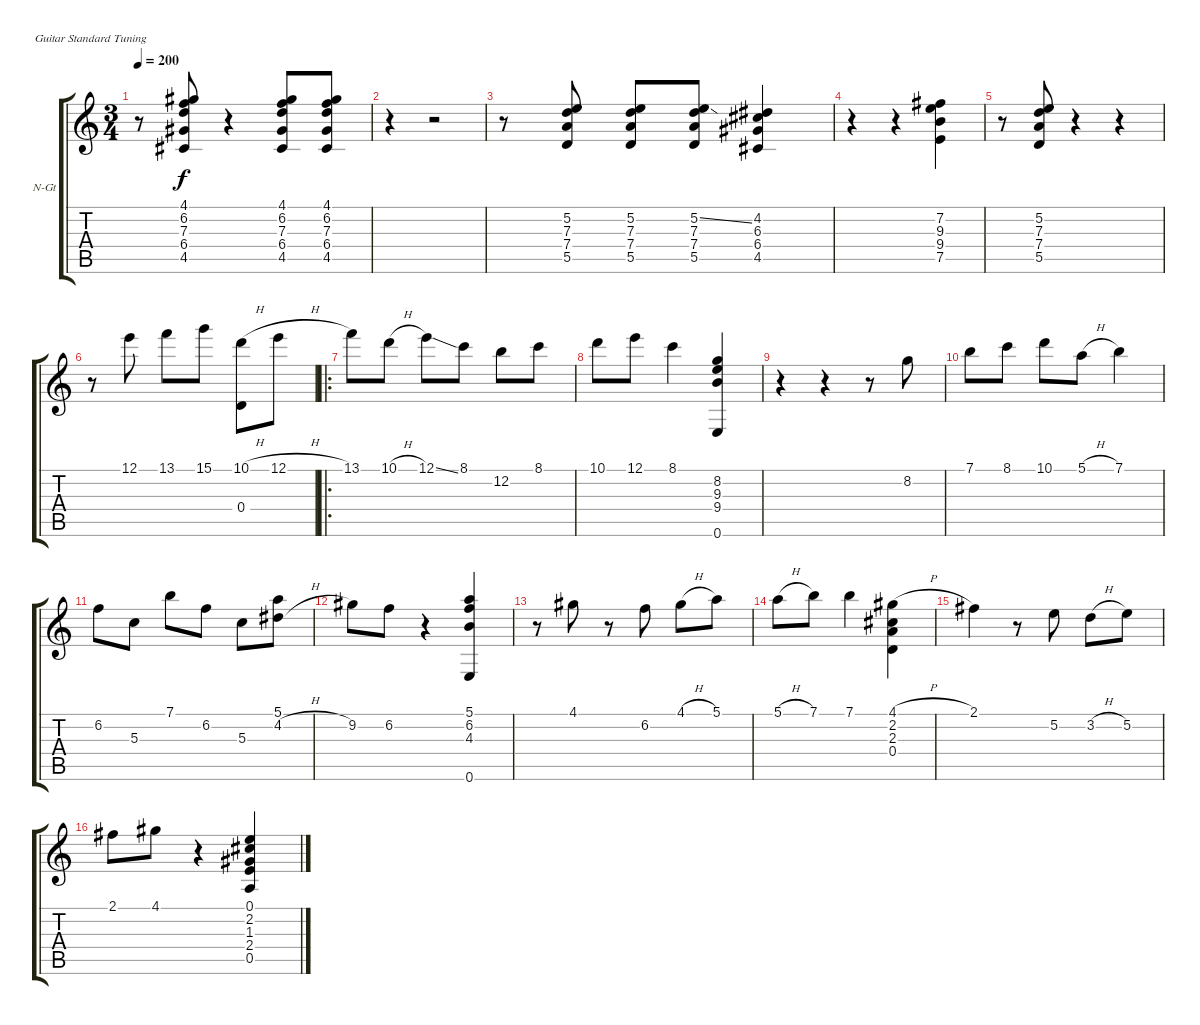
\bracketExtendMode groupsimilarinstruments
\firstSystemTrackNameOrientation horizontal
\otherSystemsTrackNameOrientation horizontal
\track ("Piste 1" "N-Gt") {instrument acousticguitarnylon}
\staff {score tabs}
\tuning (E4 B3 G3 D3 A2 E2)
\ts (3 4)
\tempo 200
\clef g2
\ks c
r.8{dy f} (4.1 6.2 7.3 6.4 4.5).8 r.4 (4.1 6.2 7.3 6.4 4.5).8 (4.1 6.2 7.3 6.4 4.5).8 |
r.4 r.2 |
r.8 (5.2 7.3 7.4 5.5).8 (5.2 7.3 7.4 5.5).8 (5.2{ss} 7.3 7.4 5.5).8 (4.2 6.3 6.4 4.5).4 |
r.4 r.4 (7.2 9.3 9.4 7.5).4 |
r.8 (5.2 7.3 7.4 5.5).8 r.4 r.4 |
r.8 12.1.8 13.1.8 15.1.8 (10.1{h} 0.4).8 12.1{h}.8 |
\ro
13.1.8 10.1{h}.8 12.1{ss}.8 8.1.8 12.2.8 8.1.8 |
10.1.8 12.1.8 8.1.4 (8.2 9.3 9.4 0.6).4 |
r.4 r.4 r.8 8.2.8 |
7.1.8 8.1.8 10.1.8 5.1{h}.8 7.1.4 |
6.2.8 5.3.8 7.1.8 6.2.8 5.3.8 (5.1 4.2{h}).8 |
9.2.8 6.2.8 r.4 (5.1 6.2 4.3 0.6).4 |
r.8 4.1.8 r.8 6.2.8 4.1{h}.8 5.1.8 |
5.1{h}.8 7.1.8 7.1.4 (4.1{h} 2.2 2.3 0.4).4 |
2.1.4 r.8 5.2.8 3.2{h}.8 5.2.8 |
2.1.8 4.1.8 r.4 (0.1 2.2 1.3 2.4 0.5).4
